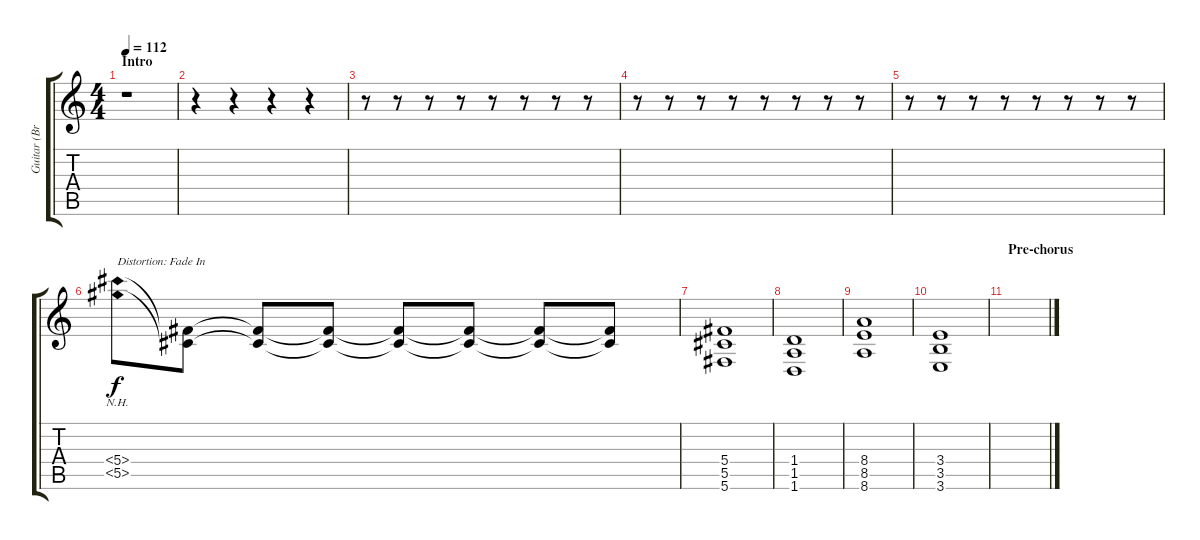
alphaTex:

\track ("Guitar (Brad Delson)" "Guitar (Br") {instrument distortionguitar}
\staff {score tabs}
\tuning (Eb4 Bb3 Gb3 Db3 Ab2 Db2) {hide}
\ts (4 4)
\section ("" "Intro")
\tempo 112
\clef g2
\ks c
r.1{dy f instrument distortionguitar} |
r.4 r.4 r.4 r.4 |
r.8 r.8 r.8 r.8 r.8 r.8 r.8 r.8 |
r.8 r.8 r.8 r.8 r.8 r.8 r.8 r.8 |
r.8 r.8 r.8 r.8 r.8 r.8 r.8 r.8 |
(5.4{nh} 5.5{nh}).8{txt "Distortion: Fade In" volume 0 instrument distortionguitar} (5.4{t} 5.5{t}).8{volume 2} (5.4{t} 5.5{t}).8{volume 4} (5.4{t} 5.5{t}).8{volume 6} (5.4{t} 5.5{t}).8{volume 9} (5.4{t} 5.5{t}).8{volume 12} (5.4{t} 5.5{t}).8{volume 14} (5.4{t} 5.5{t}).8{volume 16} |
(5.4 5.5 5.6).1 |
(1.4 1.5 1.6).1 |
(8.4 8.5 8.6).1 |
(3.4 3.5 3.6).1 |
\section ("" "Pre-chorus")
